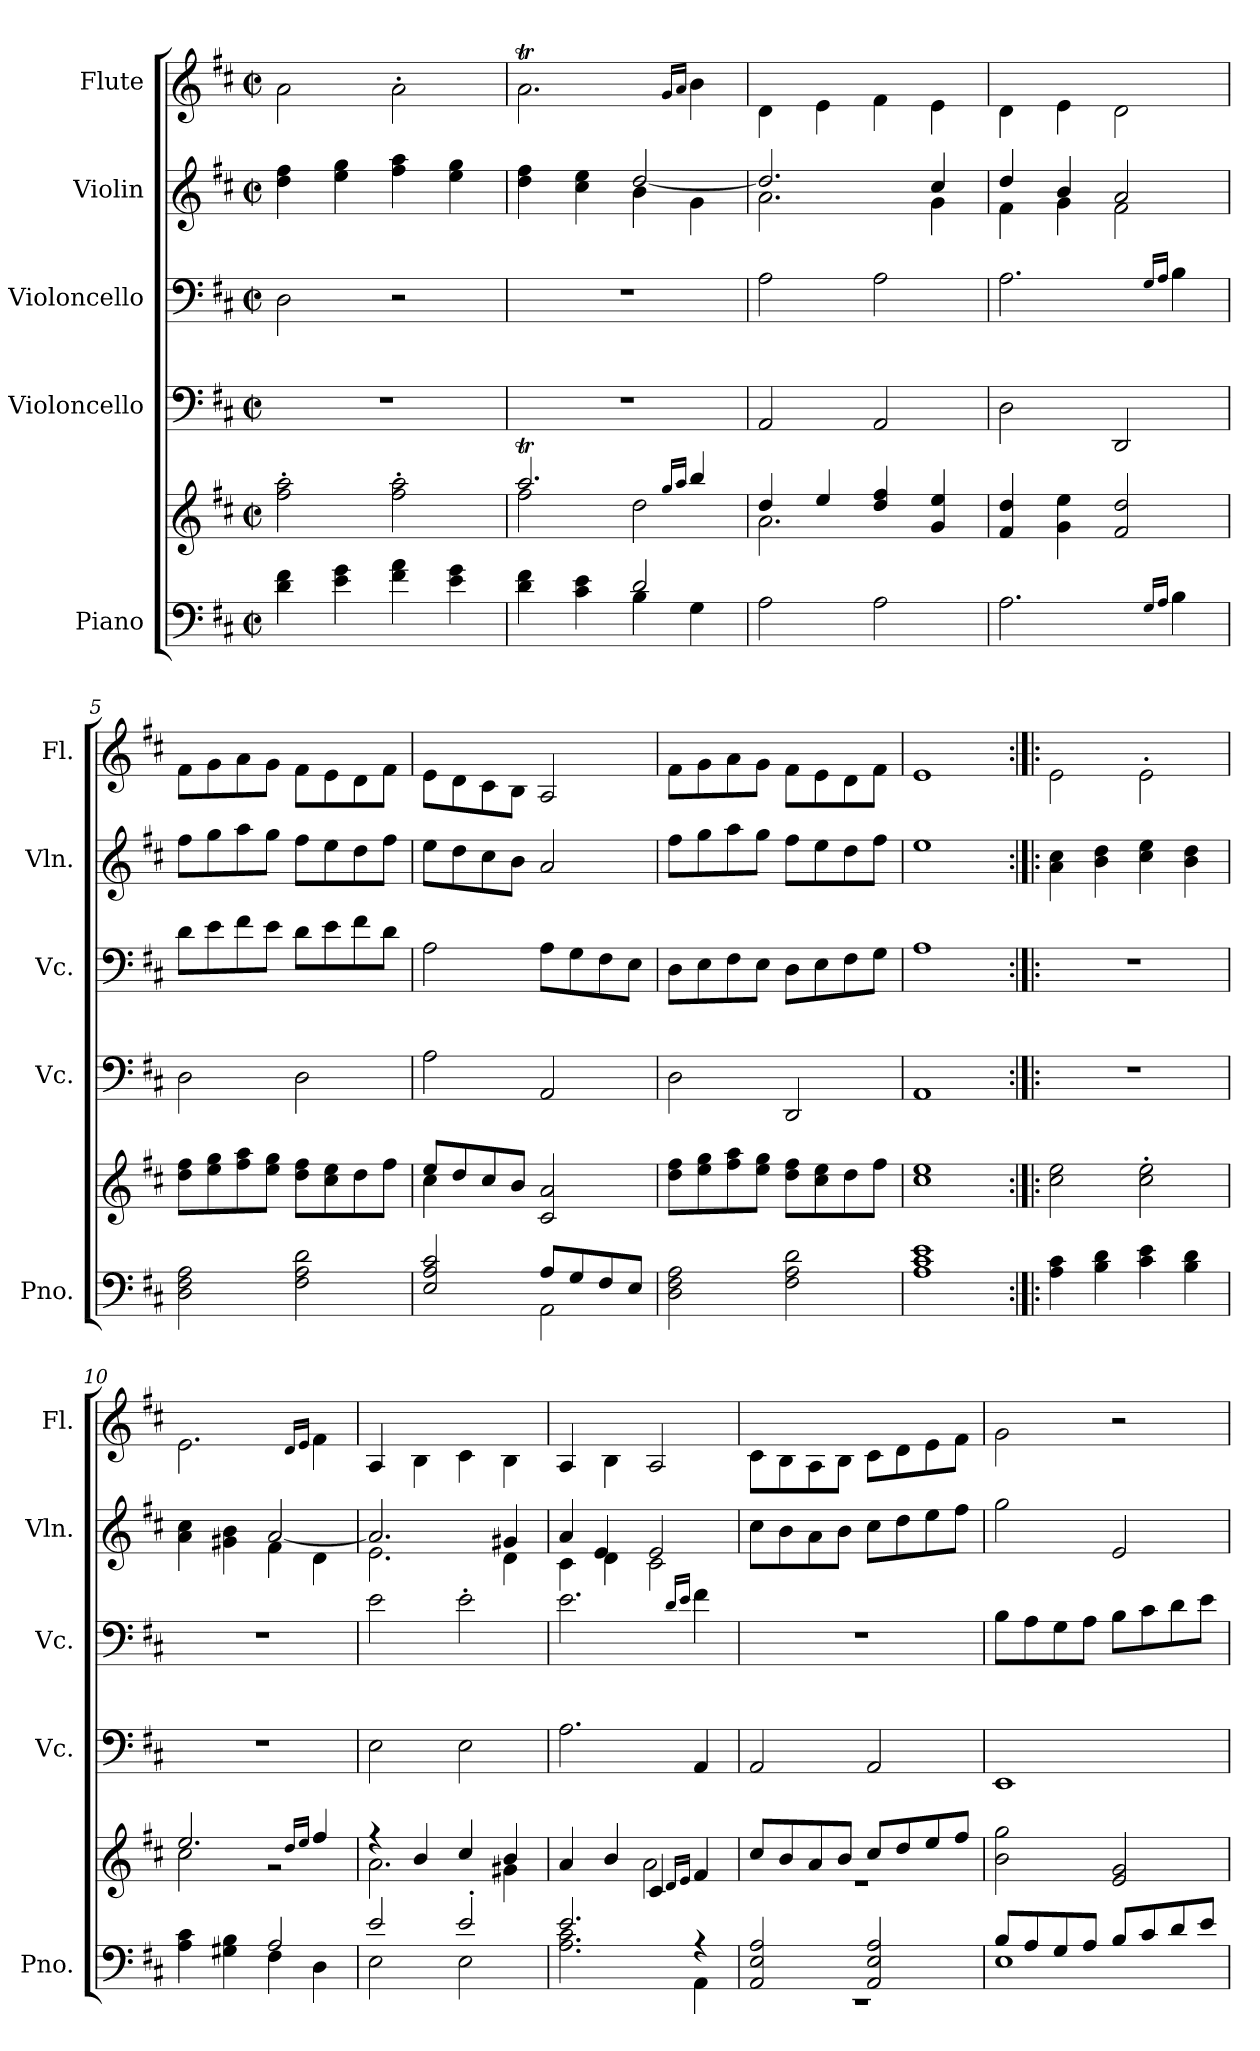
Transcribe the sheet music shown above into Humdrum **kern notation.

**kern	**kern	**kern	**kern	**kern	**kern
*part5	*part5	*part4	*part3	*part2	*part1
*staff6	*staff5	*staff4	*staff3	*staff2	*staff1
*I"Piano	*	*I"Violoncello	*I"Violoncello	*I"Violin	*I"Flute
*I'Pno.	*	*I'Vc.	*I'Vc.	*I'Vln.	*I'Fl.
*clefF4	*clefG2	*clefF4	*clefF4	*clefG2	*clefG2
*	*	*	*	*	*ITrd-7c-12
*k[f#c#]	*k[f#c#]	*k[f#c#]	*k[f#c#]	*k[f#c#]	*k[f#c#]
*M2/2	*M2/2	*M2/2	*M2/2	*M2/2	*M2/2
*met(c|)	*met(c|)	*met(c|)	*met(c|)	*met(c|)	*met(c|)
*MM260	*MM260	*MM260	*MM260	*MM260	*MM260
=1	=1	=1	=1	=1	=1
4d\ 4f#\	2ff#\' 2aa\'	1r	2D\	4dd\ 4ff#\	2aa\
4e\ 4g\	.	.	.	4ee\ 4gg\	.
4f#\ 4a\	2ff#\' 2aa\'	.	2r	4ff#\ 4aa\	2aa'\
4e\ 4g\	.	.	.	4ee\ 4gg\	.
=2	=2	=2	=2	=2	=2
*^	*^	*	*	*^	*
4d\ 4f#\	2ryy	2.aaT/	2ff#\	1r	1r	4dd\ 4ff#\	2ryy	2.aaT\
4c#\ 4e\	.	.	.	.	.	4cc#\ 4ee\	.	.
4B\	2d/	.	2dd\	.	.	4b\	[2dd/	.
.	.	16qgg/LL	.	.	.	.	.	16qgg/LL
.	.	16qaa/JJ	.	.	.	.	.	16qaa/JJ
4G\	.	4bb/	.	.	.	4g\	.	4bb\
*v	*v	*	*	*	*	*	*	*
=3	=3	=3	=3	=3	=3	=3	=3
2A\	4dd/	2.a\	2AA/	2A\	2.a\	2.dd/]	4dd\
.	4ee/	.	.	.	.	.	4ee\
2A\	4dd/ 4ff#/	.	2AA/	2A\	.	.	4ff#\
.	4g/ 4ee/	4ryy	.	.	4g\	4cc#/	4ee\
*	*v	*v	*	*	*	*	*
=4	=4	=4	=4	=4	=4	=4
2.A\	4f#/ 4dd/	2D\	2.A\	4f#\	4dd/	4dd\
.	4g\ 4ee\	.	.	4g\	4b/	4ee\
.	2f#/ 2dd/	2DD/	.	2f#\	2a/	2dd\
16qG/LL	.	.	16qG/LL	.	.	.
16qA/JJ	.	.	16qA/JJ	.	.	.
4B\	.	.	4B\	.	.	.
*	*	*	*	*v	*v	*
=5	=5	=5	=5	=5	=5
2D\ 2F#\ 2A\	8dd\ 8ff#\L	2D\	8d\L	8ff#\L	8ff#\L
.	8ee\ 8gg\	.	8e\	8gg\	8gg\
.	8ff#\ 8aa\	.	8f#\	8aa\	8aa\
.	8ee\ 8gg\J	.	8e\J	8gg\J	8gg\J
2F#\ 2A\ 2d\	8dd\ 8ff#\L	2D\	8d\L	8ff#\L	8ff#\L
.	8cc#\ 8ee\	.	8e\	8ee\	8ee\
.	8dd\	.	8f#\	8dd\	8dd\
.	8ff#\J	.	8d\J	8ff#\J	8ff#\J
!!LO:PB:g=z
=6	=6	=6	=6	=6	=6
*^	*^	*	*	*	*
2E/ 2A/ 2c#/	2ryy	8ee/L	4cc#\	2A\	2A\	8ee\L	8ee\L
.	.	8dd/	.	.	.	8dd\	8dd\
.	.	8cc#/	2.ryy	.	.	8cc#\	8cc#\
.	.	8b/J	.	.	.	8b\J	8b\J
8A/L	2AA\	2c#/ 2a/	.	2AA/	8A\L	2a/	2a/
8G/	.	.	.	.	8G\	.	.
8F#/	.	.	.	.	8F#\	.	.
8E/J	.	.	.	.	8E\J	.	.
*v	*v	*	*	*	*	*	*
*	*v	*v	*	*	*	*
=7	=7	=7	=7	=7	=7
2D\ 2F#\ 2A\	8dd\ 8ff#\L	2D\	8D\L	8ff#\L	8ff#\L
.	8ee\ 8gg\	.	8E\	8gg\	8gg\
.	8ff#\ 8aa\	.	8F#\	8aa\	8aa\
.	8ee\ 8gg\J	.	8E\J	8gg\J	8gg\J
2F#\ 2A\ 2d\	8dd\ 8ff#\L	2DD/	8D\L	8ff#\L	8ff#\L
.	8cc#\ 8ee\	.	8E\	8ee\	8ee\
.	8dd\	.	8F#\	8dd\	8dd\
.	8ff#\J	.	8G\J	8ff#\J	8ff#\J
=8	=8	=8	=8	=8	=8
1A 1c# 1e	1cc# 1ee	1AA	1A	1ee	1ee
=9:|!|:	=9:|!|:	=9:|!|:	=9:|!|:	=9:|!|:	=9:|!|:
4A\ 4c#\	2cc#\ 2ee\	1r	1r	4a\ 4cc#\	2ee\
4B\ 4d\	.	.	.	4b\ 4dd\	.
4c#\ 4e\	2cc#\' 2ee\'	.	.	4cc#\ 4ee\	2ee'\
4B\ 4d\	.	.	.	4b\ 4dd\	.
=10	=10	=10	=10	=10	=10
*^	*^	*	*	*^	*
4A\ 4c#\	2ryy	2.ee/	2cc#\	1r	1r	4a\ 4cc#\	2ryy	2.ee\
4G#X\ 4B\	.	.	.	.	.	4g#X\ 4b\	.	.
4F#\	2A/	.	2r	.	.	4f#\	[2a/	.
.	.	16qdd/LL	.	.	.	.	.	16qdd/LL
.	.	16qee/JJ	.	.	.	.	.	16qee/JJ
4D\	.	4ff#/	.	.	.	4d\	.	4ff#\
=11	=11	=11	=11	=11	=11	=11	=11	=11
2e/	2E\	4r	2.a\	2E\	2e\	2.e\	2.a/]	4a/
.	.	4b/	.	.	.	.	.	4b\
2e'/	2E\	4cc#/	.	2E\	2e'\	.	.	4cc#\
.	.	4b/	4g#X\	.	.	4d\	4g#X/	4b\
!!LO:LB:g=z
=12	=12	=12	=12	=12	=12	=12	=12	=12
2.e/	2.A\ 2.c#\	4a/	2ryy	2.A\	2.e\	4c#\	4a/	4a/
.	.	4b/	.	.	.	4d\	4e/	4b\
.	.	4c#/	2a\	.	.	2c#\	2e/	2a/
.	.	16qd/LL	.	.	16qd/LL	.	.	.
.	.	16qe/JJ	.	.	16qe/JJ	.	.	.
4r	4AA\	4f#/	.	4AA/	4f#\	.	.	.
*	*	*	*	*	*	*v	*v	*
=13	=13	=13	=13	=13	=13	=13	=13
2AA/ 2E/ 2A/	1r	8cc#/L	1r	2AA/	1r	8cc#\L	8cc#\L
.	.	8b/	.	.	.	8b\	8b\
.	.	8a/	.	.	.	8a\	8a\
.	.	8b/J	.	.	.	8b\J	8b\J
2AA/ 2E/ 2A/	.	8cc#/L	.	2AA/	.	8cc#\L	8cc#\L
.	.	8dd/	.	.	.	8dd\	8dd\
.	.	8ee/	.	.	.	8ee\	8ee\
.	.	8ff#/J	.	.	.	8ff#\J	8ff#\J
*	*	*v	*v	*	*	*	*
=14	=14	=14	=14	=14	=14	=14
8B/L	1E	2b\ 2gg\	1EE	8B\L	2gg\	2gg\
8A/	.	.	.	8A\	.	.
8G/	.	.	.	8G\	.	.
8A/J	.	.	.	8A\J	.	.
8B/L	.	2e/ 2g/	.	8B\L	2e/	2r
8c#/	.	.	.	8c#\	.	.
8d/	.	.	.	8d\	.	.
8e/J	.	.	.	8e\J	.	.
*v	*v	*	*	*	*	*
=	=	=	=	=	=
*-	*-	*-	*-	*-	*-
